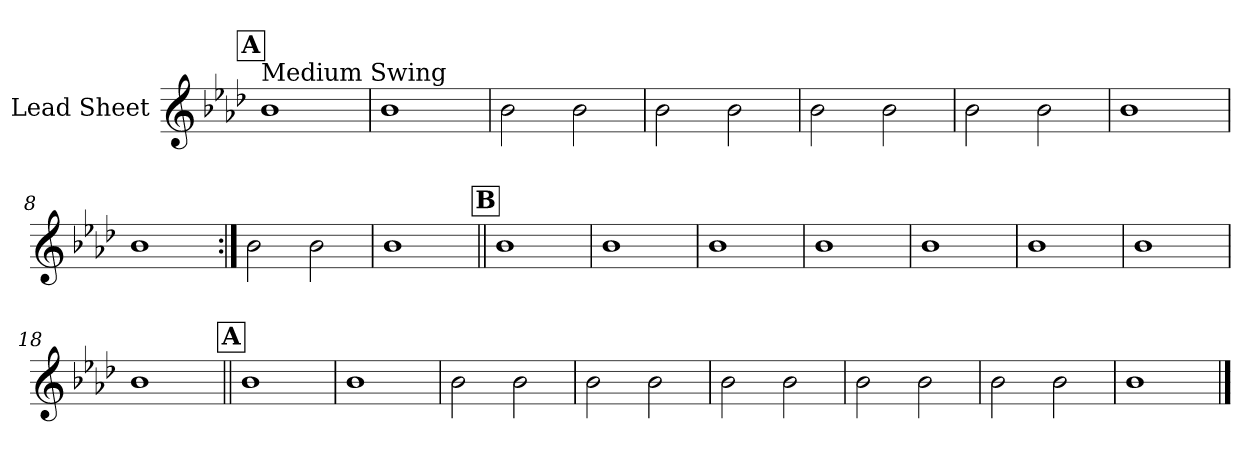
**kern
*part1
*staff1
*I"Lead Sheet
*clefG2
*k[b-e-a-d-]
*A-:
!!LO:REH:place=s1:a:fs=14:t=A
=1
!LO:TX:a:t=Medium Swing
1b-
=2
1b-
=3
2b-\
2b-\
=4
2b-\
2b-\
!!LO:LB:g=z
=5
2b-\
2b-\
=6
2b-\
2b-\
=7
1b-
=8
1b-
!!LO:LB:g=z
=9:|!
2b-\
2b-\
=10
1b-
!!LO:LB:g=z
!!LO:REH:place=s1:a:fs=14:t=B
=11||
1b-
=12
1b-
=13
1b-
=14
1b-
!!LO:LB:g=z
=15
1b-
=16
1b-
=17
1b-
=18
1b-
!!LO:LB:g=z
!!LO:REH:place=s1:a:fs=14:t=A
=19||
1b-
=20
1b-
=21
2b-\
2b-\
=22
2b-\
2b-\
!!LO:LB:g=z
=23
2b-\
2b-\
=24
2b-\
2b-\
=25
2b-\
2b-\
=26
1b-
==
*-
